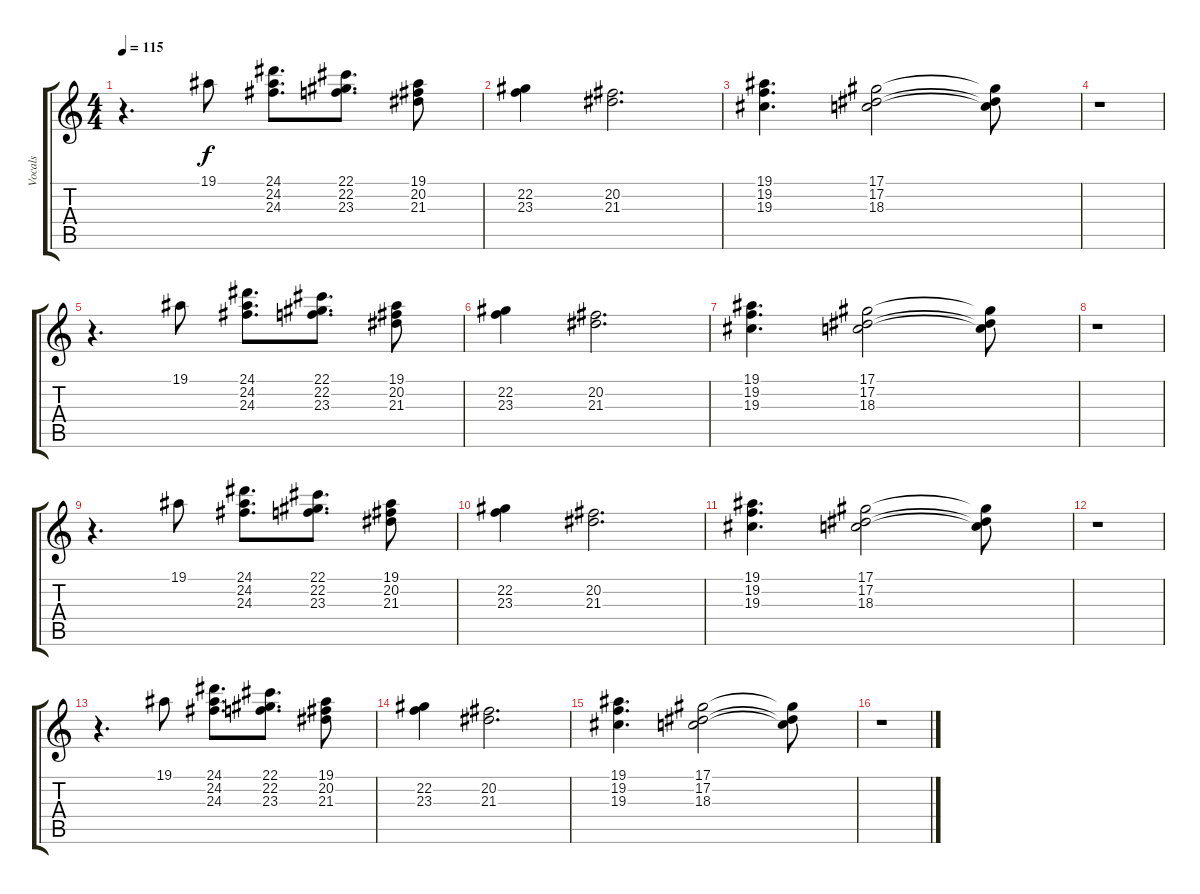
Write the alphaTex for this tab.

\track ("Vocals" "Vocals") {instrument synthvoice}
\staff {score tabs}
\tuning (Eb4 Bb3 Gb3 Db3 Ab2 Eb2) {hide}
\ts (4 4)
\tempo 115
\clef g2
\ks c
r.4{d dy f} 19.1.8 (24.1 24.2 24.3).8{d} (22.1 22.2 23.3).8{d} (19.1 20.2 21.3).8 |
(22.2 23.3).4 (20.2 21.3).2{d} |
(19.1 19.2 19.3).4{d} (17.1 17.2 18.3).2 (17.1{t} 17.2{t} 18.3{t}).8 |
r.1 |
r.4{d} 19.1.8 (24.1 24.2 24.3).8{d} (22.1 22.2 23.3).8{d} (19.1 20.2 21.3).8 |
(22.2 23.3).4 (20.2 21.3).2{d} |
(19.1 19.2 19.3).4{d} (17.1 17.2 18.3).2 (17.1{t} 17.2{t} 18.3{t}).8 |
r.1 |
r.4{d} 19.1.8{volume 15} (24.1 24.2 24.3).8{d volume 15} (22.1 22.2 23.3).8{d volume 14} (19.1 20.2 21.3).8{volume 14} |
(22.2 23.3).4{volume 14} (20.2 21.3).2{d volume 14} |
(19.1 19.2 19.3).4{d volume 13} (17.1 17.2 18.3).2{volume 13} (17.1{t} 17.2{t} 18.3{t}).8 |
r.1 |
r.4{d} 19.1.8{volume 11} (24.1 24.2 24.3).8{d} (22.1 22.2 23.3).8{d volume 11} (19.1 20.2 21.3).8{volume 11} |
(22.2 23.3).4{volume 10} (20.2 21.3).2{d volume 10} |
(19.1 19.2 19.3).4{d volume 10} (17.1 17.2 18.3).2{volume 9} (17.1{t} 17.2{t} 18.3{t}).8 |
r.1
